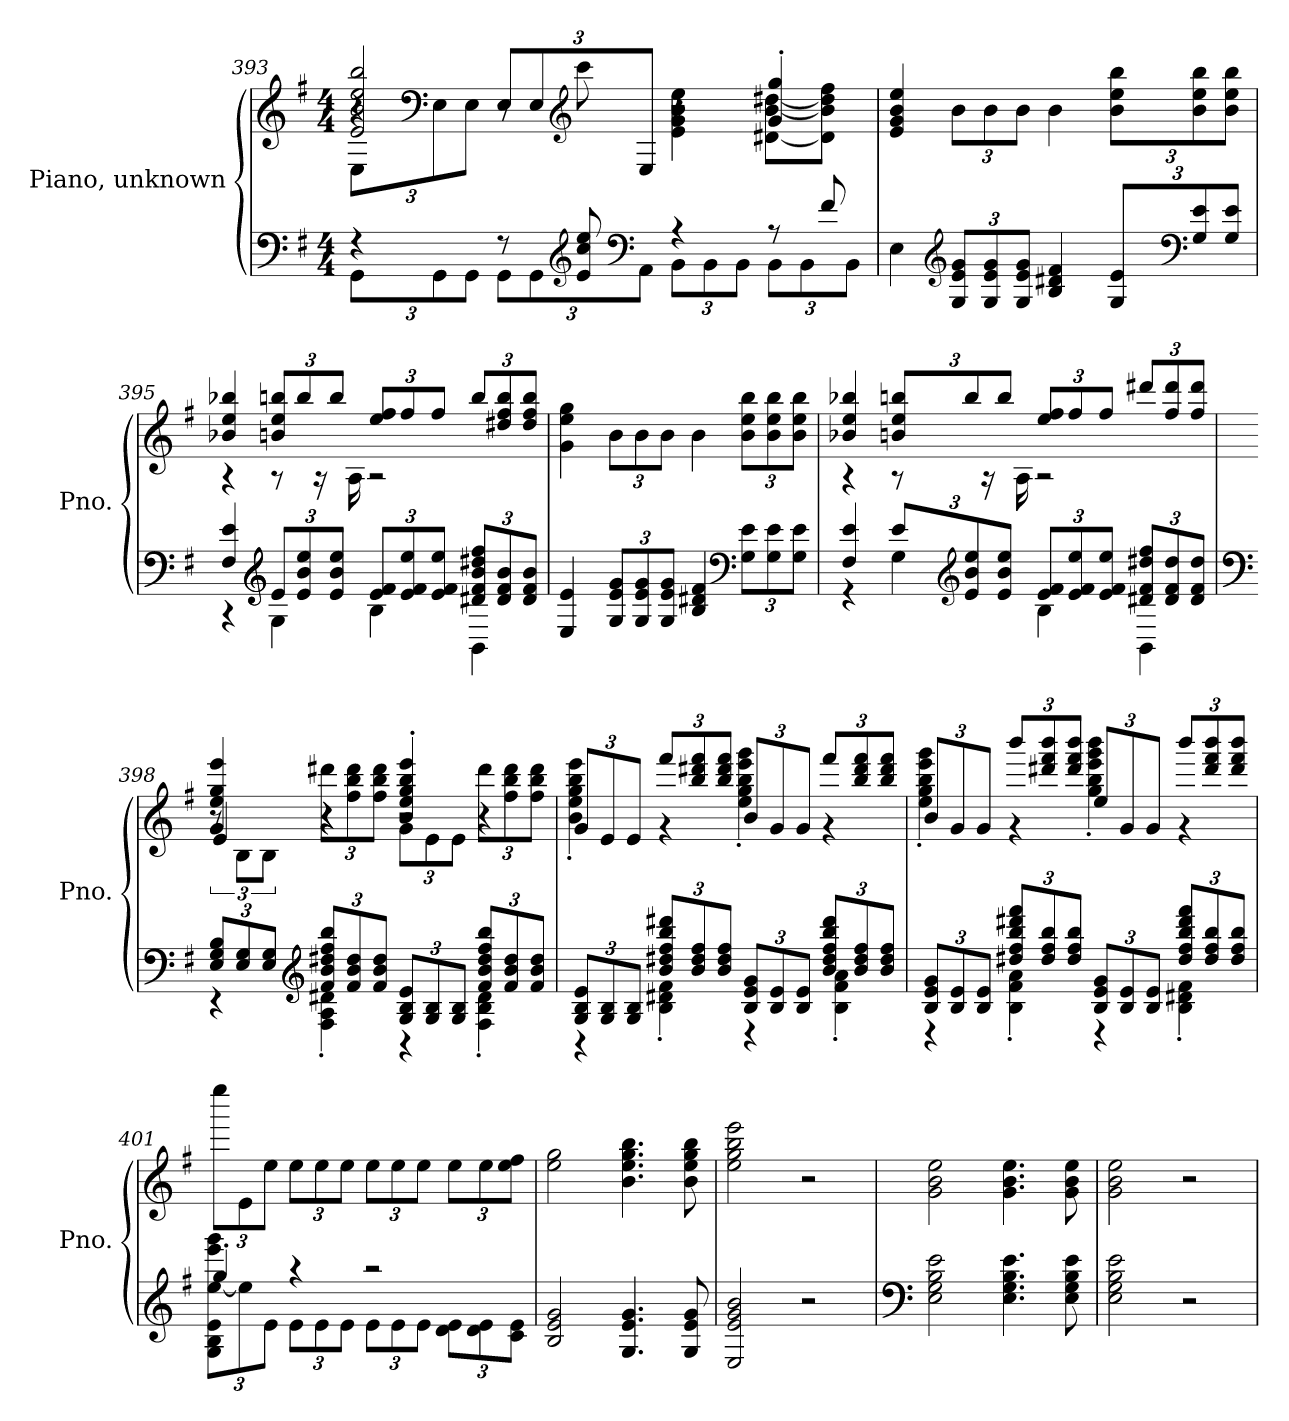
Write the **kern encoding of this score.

**kern	**kern
*part1	*part1
*staff2	*staff1
*I"Piano, unknown	*
*I'Pno.	*
*clefF4	*clefG2
*k[f#]	*k[f#]
*M4/4	*M4/4
=393	=393
*^	*^
*	*Xbrackettup	*	*Xbrackettup
*	*	*	*^
4r	12GG\L	2e/ 2b/ 2ee/ 2bb/	12E\L	4r
*	*	*clefF4	*	*
.	12GG\	.	12E\	.
.	12GG\J	.	12E\J	.
8r	12GG\L	.	8r	12E/L
.	12GG\	.	.	12E/
*clefG2	*	*clefG2	*	*
8e/ 8cc/ 8ee/	.	.	8ccc\	.
*clefF4	*	*	*	*
.	12AA\J	.	.	12E/J
4r	12BB\L	4r	4e\ 4g\ 4b\ 4ee\	2r
.	12BB\	.	.	.
.	12BB\J	.	.	.
8r	12BB\L	4g/' 4gg/'	[8d#X\ [8b\ [8dd#X\L	.
.	12BB\	.	.	.
8f#/	.	.	8d#\] 8b\] 8dd#\] 8ff#\J	.
.	12BB\J	.	.	.
*v	*v	*	*	*
*	*v	*v	*v
!!LO:LB:g=z
=394	=394
4E\	4e/ 4g/ 4b/ 4ee/
*clefG2	*
12G/ 12e/ 12g/L	12b\L
12G/ 12e/ 12g/	12b\
12G/ 12e/ 12g/J	12b\J
4B/ 4d#X/ 4f#/	4b\
12G/ 12e/L	12b\ 12ee\ 12bb\L
*clefF4	*
12G/ 12e/	12b\ 12ee\ 12bb\
12G/ 12e/J	12b\ 12ee\ 12bb\J
=395	=395
*^	*^
4F#/ 4e/	4r	4b-X/ 4ee/ 4bb-X/	4r
*clefG2	*	*	*
12e/L	4G\	12bn/ 12ee/ 12bbn/L	8r
12e/ 12b/ 12ee/	.	12bb/	.
.	.	.	16r
12e/ 12b/ 12ee/J	.	12bb/J	.
.	.	.	16A\
12e/ 12f#/L	4B\	12ee/ 12ff#/L	2r
12e/ 12f#/ 12ee/	.	12ff#/	.
12e/ 12f#/ 12ee/J	.	12ff#/J	.
12d#X/ 12f#/ 12b/ 12dd#X/ 12ff#/L	4BB\	12bb/L	.
12d#/ 12f#/ 12b/	.	12dd#X/ 12ff#/ 12bb/	.
12d#/ 12f#/ 12b/J	.	12dd#/ 12ff#/ 12bb/J	.
*v	*v	*	*
*	*v	*v
!!LO:LB:g=z
=396	=396
4E/ 4e/	4g\ 4ee\ 4gg\
12G/ 12e/ 12g/L	12b\L
12G/ 12e/ 12g/	12b\
12G/ 12e/ 12g/J	12b\J
4B/ 4d#X/ 4f#/	4b\
*clefF4	*
12G\ 12e\L	12b\ 12ee\ 12bb\L
12G\ 12e\	12b\ 12ee\ 12bb\
12G\ 12e\J	12b\ 12ee\ 12bb\J
=397	=397
*^	*^
4F#/ 4e/	4r	4b-X/ 4ee/ 4bb-X/	4r
12e/L	4G\	12bn/ 12ee/ 12bbn/L	8r
*clefG2	*	*	*
12e/ 12b/ 12ee/	.	12bb/	.
.	.	.	16r
12e/ 12b/ 12ee/J	.	12bb/J	.
.	.	.	16A\
12e/ 12f#/L	4B\	12ee/ 12ff#/L	2r
12e/ 12f#/ 12ee/	.	12ff#/	.
12e/ 12f#/ 12ee/J	.	12ff#/J	.
12d#X/ 12f#/ 12dd#X/ 12ff#/L	4BB\	12ddd#X/L	.
12d#/ 12f#/ 12dd#/	.	12ff#/ 12ddd#/	.
12d#/ 12f#/ 12dd#/J	.	12ff#/ 12ddd#/J	.
*	*	*v	*v
!!LO:LB:g=z
=398	=398	=398
*clefF4	*	*
*	*	*^
*	*	*	*brackettup
*	*	*	*^
12E/ 12G/ 12B/L	4r	4g/ 4ee/ 4gg/ 4eee/	12r	4e/
12E/ 12G/	.	.	12B\L	.
12E/ 12G/J	.	.	12B\J	.
*clefG2	*	*	*	*
*	*	*	*Xbrackettup	*
12f#/ 12b/ 12dd#X/ 12ff#/ 12bb/L	4F#\' 4A\' 4d#X\'	4r	12ddd#X\L	4r
12f#/ 12b/ 12dd#/	.	.	12ff#\ 12bb\ 12ddd#\	.
12f#/ 12b/ 12dd#/J	.	.	12ff#\ 12bb\ 12ddd#\J	.
12G/ 12B/ 12e/L	4r	4b/' 4ee/' 4gg/' 4bb/' 4eee/'	12g\L	2r
12G/ 12B/	.	.	12e\	.
12G/ 12B/J	.	.	12e\J	.
12f#/ 12b/ 12dd#/ 12ff#/ 12bb/L	4F#\' 4B\' 4d#\'	4r	12ddd#\L	.
12f#/ 12b/ 12dd#/	.	.	12ff#\ 12bb\ 12ddd#\	.
12f#/ 12b/ 12dd#/J	.	.	12ff#\ 12bb\ 12ddd#\J	.
*	*	*	*v	*v
=399	=399	=399	=399
12G/ 12B/ 12e/L	4r	12g/L	4b\' 4ee\' 4gg\' 4bb\' 4eee\'
12G/ 12B/	.	12e/	.
12G/ 12B/J	.	12e/J	.
12b/ 12dd#X/ 12ff#/ 12bb/ 12ddd#X/L	4B\' 4d#X\' 4f#\'	12fff#/L	4r
12b/ 12dd#/ 12ff#/	.	12bb/ 12ddd#X/ 12fff#/	.
12b/ 12dd#/ 12ff#/J	.	12bb/ 12ddd#/ 12fff#/J	.
12B/ 12e/ 12g/L	4r	12b/L	4ee\' 4gg\' 4bb\' 4eee\' 4ggg\'
12B/ 12e/	.	12g/	.
12B/ 12e/J	.	12g/J	.
12b/ 12dd#/ 12ff#/ 12bb/ 12ddd#/L	4B\' 4f#\' 4a\'	12fff#/L	4r
12b/ 12dd#/ 12ff#/	.	12bb/ 12ddd#/ 12fff#/	.
12b/ 12dd#/ 12ff#/J	.	12bb/ 12ddd#/ 12fff#/J	.
!!LO:LB:g=z	!!
=400	=400	=400	=400
12B/ 12e/ 12g/L	4r	12b/L	4ee\' 4gg\' 4bb\' 4eee\' 4ggg\'
12B/ 12e/	.	12g/	.
12B/ 12e/J	.	12g/J	.
12dd#X/ 12ff#/ 12bb/ 12ddd#X/ 12fff#/L	4B\' 4f#\' 4a\'	12bbb/L	4r
12dd#/ 12ff#/ 12bb/	.	12ddd#X/ 12fff#/ 12bbb/	.
12dd#/ 12ff#/ 12bb/J	.	12ddd#/ 12fff#/ 12bbb/J	.
12B/ 12e/ 12g/L	4r	12ee/L	4gg\' 4bb\' 4eee\' 4ggg\' 4bbb\'
12B/ 12e/	.	12g/	.
12B/ 12e/J	.	12g/J	.
12dd#/ 12ff#/ 12bb/ 12ddd#/ 12fff#/L	4B\' 4d#X\' 4f#\'	12bbb/L	4r
12dd#/ 12ff#/ 12bb/	.	12ddd#/ 12fff#/ 12bbb/	.
12dd#/ 12ff#/ 12bb/J	.	12ddd#/ 12fff#/ 12bbb/J	.
*	*	*v	*v
=401	=401	=401
4gg'/	12G\ 12B\ 12e\ [12ee\ 12eee\ 12ggg\L	12eeee\L
.	12ee\]	12e\
.	12e\J	12ee\J
4r	12e\L	12ee\L
.	12e\	12ee\
.	12e\J	12ee\J
2r	12e\L	12ee\L
.	12e\	12ee\
.	12e\J	12ee\J
.	12d\ 12e\L	12ee\L
.	12d\ 12e\	12ee\
.	12c\ 12e\J	12ee\ 12ff#\J
*v	*v	*
=402	=402
2B/ 2e/ 2g/	2ee\ 2gg\
4.G/ 4.e/ 4.g/	4.b\ 4.ee\ 4.gg\ 4.bb\
8G/ 8e/ 8g/	8b\ 8ee\ 8gg\ 8bb\
=403	=403
2E/ 2e/ 2g/ 2b/	2ee\ 2gg\ 2bb\ 2eee\
2r	2r
!!LO:PB:g=z
=404	=404
*clefF4	*
2E\ 2G\ 2B\ 2e\	2g\ 2b\ 2ee\
4.E\ 4.G\ 4.B\ 4.e\	4.g\ 4.b\ 4.ee\
8E\ 8G\ 8B\ 8e\	8g\ 8b\ 8ee\
=405	=405
2E\ 2G\ 2B\ 2e\	2g\ 2b\ 2ee\
2r	2r
=	=
*-	*-
